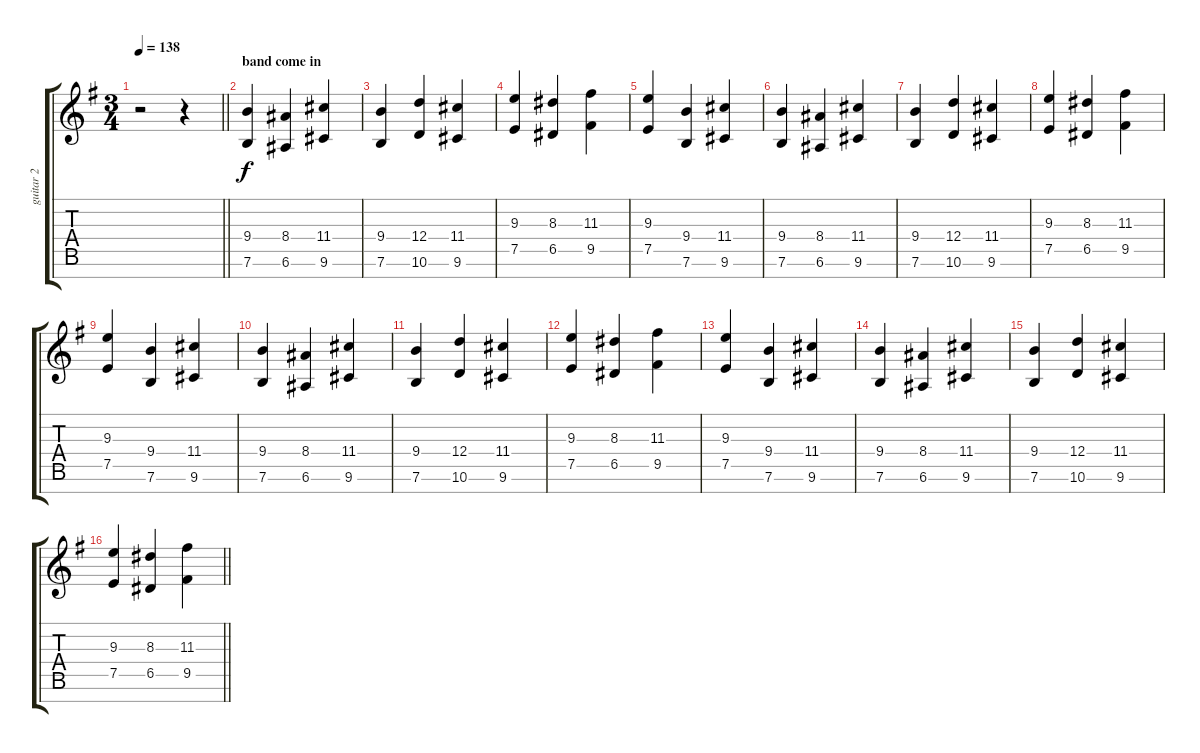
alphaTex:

\track ("guitar 2" "guitar 2") {instrument distortionguitar}
\staff {score tabs}
\tuning (E4 B3 G3 D3 A2 E2 B1) {hide}
\ts (3 4)
\tempo 138
\clef g2
\barLineRight lightlight
\ks eminor
r.2{dy f} r.4 |
\section ("" "band come in")
(9.4 7.6).4 (8.4 6.6).4 (11.4 9.6).4 |
(9.4 7.6).4 (12.4 10.6).4 (11.4 9.6).4 |
(9.3 7.5).4 (8.3 6.5).4 (11.3 9.5).4 |
(9.3 7.5).4 (9.4 7.6).4 (11.4 9.6).4 |
(9.4 7.6).4 (8.4 6.6).4 (11.4 9.6).4 |
(9.4 7.6).4 (12.4 10.6).4 (11.4 9.6).4 |
(9.3 7.5).4 (8.3 6.5).4 (11.3 9.5).4 |
(9.3 7.5).4 (9.4 7.6).4 (11.4 9.6).4 |
(9.4 7.6).4 (8.4 6.6).4 (11.4 9.6).4 |
(9.4 7.6).4 (12.4 10.6).4 (11.4 9.6).4 |
(9.3 7.5).4 (8.3 6.5).4 (11.3 9.5).4 |
(9.3 7.5).4 (9.4 7.6).4 (11.4 9.6).4 |
(9.4 7.6).4 (8.4 6.6).4 (11.4 9.6).4 |
(9.4 7.6).4 (12.4 10.6).4 (11.4 9.6).4 |
\barLineRight lightlight
(9.3 7.5).4 (8.3 6.5).4 (11.3 9.5).4
